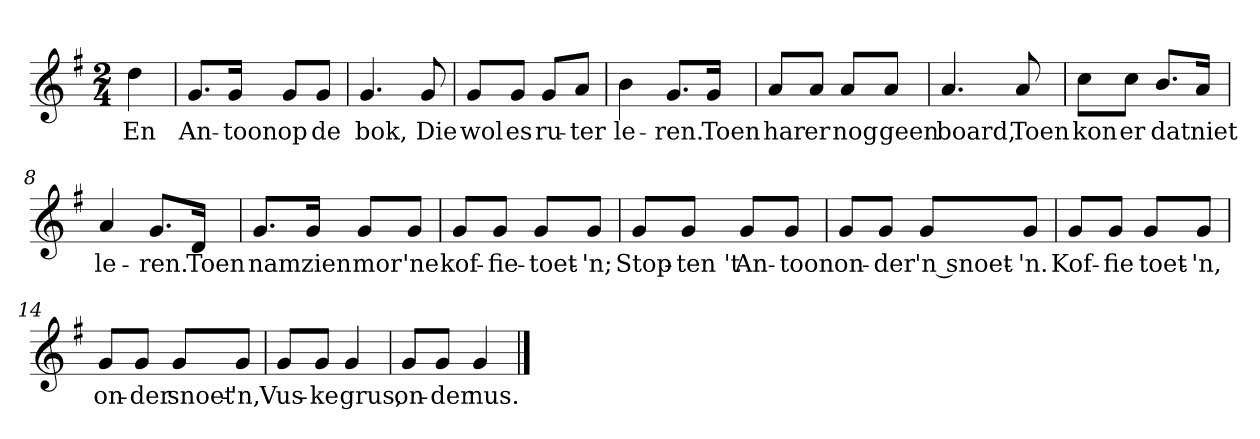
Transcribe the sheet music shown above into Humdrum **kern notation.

**kern	**text
*part1	*part1
*staff1	*staff1
*clefG2	*
*k[f#]	*
*G:	*
*M2/4	*
*MM120	*
=	=
4dd	En
=1	=1
8.g/L	An-
16g/Jk	-toon
8g/L	op
8g/J	de
=2	=2
4.g	bok,
8g	Die
=3	=3
8g/L	wol
8g/J	es
8g/L	ru-
8a/J	-ter
=4	=4
4b	le-
8.g/L	-ren.
16g/Jk	Toen
=5	=5
8a/L	har
8a/J	er
8a/L	nog
8a/J	geen
=6	=6
4.a	board,
8a	Toen
=7	=7
8cc\L	kon
8cc\J	er
8.b/L	dat
16a/Jk	niet
=8	=8
4a	le-
8.g/L	-ren.
16d/Jk	Toen
=9	=9
8.g/L	nam
16g/Jk	zien
8g/L	mor
8g/J	'ne
=10	=10
8g/L	kof-
8g/J	-fie-
8g/L	-toet-
8g/J	-'n;
=11	=11
8g/L	Stop-
8g/J	-ten 't
8g/L	An-
8g/J	-toon
=12	=12
8g/L	on-
8g/J	-der
8g/L	'n snoet-
8g/J	-'n.
=13	=13
8g/L	Kof-
8g/J	-fie
8g/L	toet-
8g/J	-'n,
=14	=14
8g/L	on-
8g/J	-der
8g/L	snoet-
8g/J	-'n,
=15	=15
8g/L	Vus-
8g/J	-ke
4g	grus,
=16	=16
8g/L	on-
8g/J	-der
4g	nus.
==	==
*-	*-
